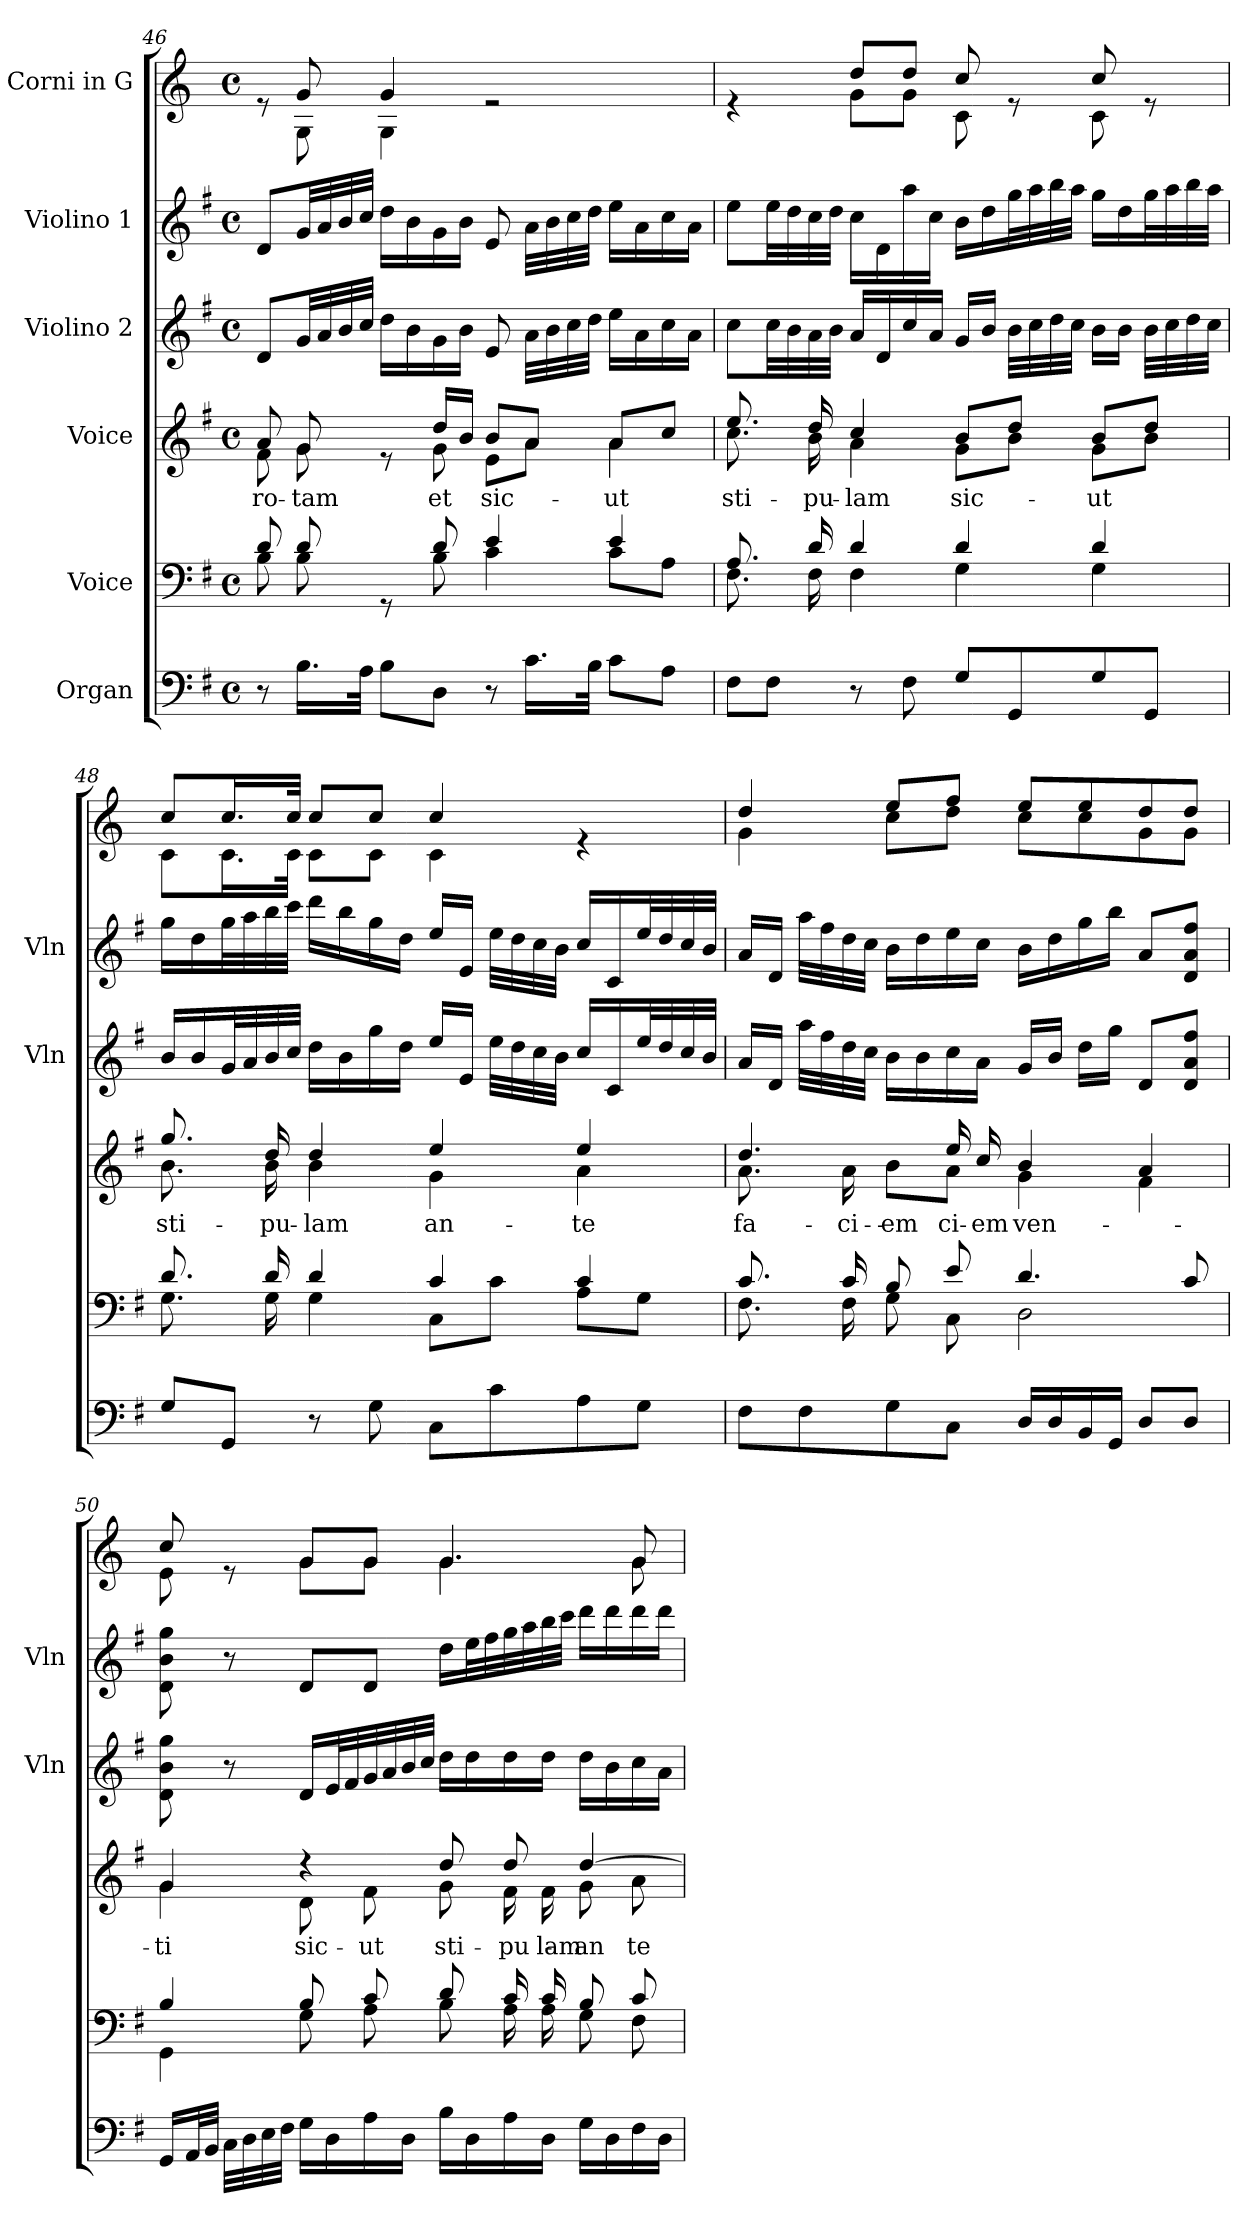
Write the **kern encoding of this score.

**kern	**kern	**kern	**text	**kern	**kern	**kern
*part6	*part5	*part4	*part4	*part3	*part2	*part1
*staff6	*staff5	*staff4	*staff4	*staff3	*staff2	*staff1
*I"Organ	*I"Voice	*I"Voice	*	*I"Violino 2	*I"Violino 1	*I"Corni in G
*	*	*	*	*I'Vln	*I'Vln	*
*clefF4	*clefF4	*clefG2	*	*clefG2	*clefG2	*clefG2
*	*	*	*	*	*	*ITrd3c5
*k[f#]	*k[f#]	*k[f#]	*	*k[f#]	*k[f#]	*k[f#]
*M4/4	*M4/4	*M4/4	*	*M4/4	*M4/4	*M4/4
*met(c)	*met(c)	*met(c)	*	*met(c)	*met(c)	*met(c)
=46	=46	=46	=46	=46	=46	=46
*	*^	*	*	*	*	*
!	!	!	!	!LO:LY:b	!	!	!
*	*	*	*^	*	*	*	*^
8r	8d/	8B\	8a/	8f#\	ro-	8d/L	8d/L	8re	8ryy
!	!	!	!	!	!LO:LY:b	!	!	!	!
16.B\LL	8d/	8B\	8g/	8g\	-tam	32g/LL	32g/LL	8d/	8D\
.	.	.	.	.	.	32a/	32a/	.	.
.	.	.	.	.	.	32b/	32b/	.	.
32A\JJk	.	.	.	.	.	32cc/JJJ	32cc/JJJ	.	.
8B\L	8rGG	8ryy	8re	8ryy	.	16dd\LL	16dd\LL	4d/	4D\
.	.	.	.	.	.	16b\	16b\	.	.
!	!	!	!	!	!LO:LY:b	!	!	!	!
8D\J	8d/	8B\	16dd/LL	8g\	et	16g\	16g\	.	.
.	.	.	16b/JJ	.	.	16b\JJ	16b\JJ	.	.
!	!	!	!	!	!LO:LY:b	!	!	!	!
8r	4e/	4c\	8b/L	8e\L	sic-	8e/	8e/	2re	2ryy
16.c\LL	.	.	8a/J	8a\J	.	32a\LLL	32a\LLL	.	.
.	.	.	.	.	.	32b\	32b\	.	.
.	.	.	.	.	.	32cc\	32cc\	.	.
32B\JJk	.	.	.	.	.	32dd\JJJ	32dd\JJJ	.	.
!	!	!	!	!	!LO:LY:b	!	!	!	!
8c\L	4e/	8c\L	8a/L	4a\	-ut	16ee\LL	16ee\LL	.	.
.	.	.	.	.	.	16a\	16a\	.	.
8A\J	.	8A\J	8cc/J	.	.	16cc\	16cc\	.	.
.	.	.	.	.	.	16a\JJ	16a\JJ	.	.
!!LO:PB:g=z	!!
=47	=47	=47	=47	=47	=47	=47	=47	=47	=47
!	!	!	!	!	!LO:LY:b	!	!	!	!
8F#\L	8.A/	8.F#\	8.ee/	8.cc\	sti-	8cc\L	8ee\L	4re	4ryy
8F#\J	.	.	.	.	.	32cc\LL	32ee\LL	.	.
.	.	.	.	.	.	32b\	32dd\	.	.
!	!	!	!	!	!LO:LY:b	!	!	!	!
.	16d/	16F#\	16dd/	16b\	-pu-	32a\	32cc\	.	.
.	.	.	.	.	.	32b\JJJ	32dd\JJJ	.	.
!	!	!	!	!	!LO:LY:b	!	!	!	!
8r	4d/	4F#\	4cc/	4a\	-lam	16a/LL	16cc\LL	8a/L	8d\L
.	.	.	.	.	.	16d/	16d\	.	.
8F#\	.	.	.	.	.	16cc/	16aa\	8a/J	8d\J
.	.	.	.	.	.	16a/JJ	16cc\JJ	.	.
!	!	!	!	!	!LO:LY:b	!	!	!	!
8G/L	4d/	4G\	8b/L	8g\L	sic-	16g/LL	16b\LL	8g/	8G\
.	.	.	.	.	.	16b/JJ	16dd\	.	.
8GG/	.	.	8dd/J	8b\J	.	32b\LLL	32gg\L	8re	8ryy
.	.	.	.	.	.	32cc\	32aa\	.	.
.	.	.	.	.	.	32dd\	32bb\	.	.
.	.	.	.	.	.	32cc\JJJ	32aa\JJJ	.	.
!	!	!	!	!	!LO:LY:b	!	!	!	!
8G/	4d/	4G\	8b/L	8g\L	-ut	16b\LL	16gg\LL	8g/	8G\
.	.	.	.	.	.	16b\JJ	16dd\	.	.
8GG/J	.	.	8dd/J	8b\J	.	32b\LLL	32gg\L	8re	8ryy
.	.	.	.	.	.	32cc\	32aa\	.	.
.	.	.	.	.	.	32dd\	32bb\	.	.
.	.	.	.	.	.	32cc\JJJ	32aa\JJJ	.	.
=48	=48	=48	=48	=48	=48	=48	=48	=48	=48
!	!	!	!	!	!LO:LY:b	!	!	!	!
8G/L	8.d/	8.G\	8.gg/	8.b\	sti-	16b/LL	16gg\LL	8g/L	8G\L
.	.	.	.	.	.	16b/	16dd\	.	.
8GG/J	.	.	.	.	.	32g/L	32gg\L	16.g/L	16.G\L
.	.	.	.	.	.	32a/	32aa\	.	.
!	!	!	!	!	!LO:LY:b	!	!	!	!
.	16d/	16G\	16dd/	16b\	-pu-	32b/	32bb\	.	.
.	.	.	.	.	.	32cc/JJJ	32ccc\JJJ	32g/JJk	32G\JJk
!	!	!	!	!	!LO:LY:b	!	!	!	!
8r	4d/	4G\	4dd/	4b\	-lam	16dd\LL	16ddd\LL	8g/L	8G\L
.	.	.	.	.	.	16b\	16bb\	.	.
8G\	.	.	.	.	.	16gg\	16gg\	8g/J	8G\J
.	.	.	.	.	.	16dd\JJ	16dd\JJ	.	.
!	!	!	!	!	!LO:LY:b	!	!	!	!
8C\L	4c/	8C\L	4ee/	4g\	an-	16ee/LL	16ee/LL	4g/	4G\
.	.	.	.	.	.	16e/JJ	16e/JJ	.	.
8c\	.	8c\J	.	.	.	32ee\LLL	32ee\LLL	.	.
.	.	.	.	.	.	32dd\	32dd\	.	.
.	.	.	.	.	.	32cc\	32cc\	.	.
.	.	.	.	.	.	32b\JJJ	32b\JJJ	.	.
!	!	!	!	!	!LO:LY:b	!	!	!	!
8A\	4c/	8A\L	4ee/	4a\	-te	16cc/LL	16cc/LL	4re	4ryy
.	.	.	.	.	.	16c/	16c/	.	.
8G\J	.	8G\J	.	.	.	32ee/L	32ee/L	.	.
.	.	.	.	.	.	32dd/	32dd/	.	.
.	.	.	.	.	.	32cc/	32cc/	.	.
.	.	.	.	.	.	32b/JJJ	32b/JJJ	.	.
!!LO:LB:g=z	!!
=49	=49	=49	=49	=49	=49	=49	=49	=49	=49
!	!	!	!	!	!LO:LY:b	!	!	!	!
!	!	!	!	!	!LO:LY:b	!	!	!	!
8F#\L	8.c/	8.F#\	4.dd/	8.a\	fa-	16a/LL	16a/LL	4a/	4d\
.	.	.	.	.	.	16d/JJ	16d/JJ	.	.
8F#\	.	.	.	.	.	32aa\LLL	32aa\LLL	.	.
.	.	.	.	.	.	32ff#\	32ff#\	.	.
!	!	!	!	!	!LO:LY:b	!	!	!	!
.	16c/	16F#\	.	16a\	-ci-	32dd\	32dd\	.	.
.	.	.	.	.	.	32cc\JJJ	32cc\JJJ	.	.
!	!	!	!	!	!LO:LY:b	!	!	!	!
8G\	8B/	8G\	.	8b\L	-em	16b\LL	16b\LL	8b/L	8g\L
.	.	.	.	.	.	16b\	16dd\	.	.
!	!	!	!	!	!LO:LY:b	!	!	!	!
8C\J	8e/	8C\	16ee/	8a\J	-ci-	16cc\	16ee\	8cc/J	8a\J
!	!	!	!	!	!LO:LY:b	!	!	!	!
.	.	.	16cc/	.	-em	16a\JJ	16cc\JJ	.	.
!	!	!	!	!	!LO:LY:b	!	!	!	!
16D/LL	4.d/	2D\	4b/	4g\	ven-	16g/LL	16b\LL	8b/L	8g\L
16D/	.	.	.	.	.	16b/JJ	16dd\	.	.
16BB/	.	.	.	.	.	16dd\LL	16gg\	8b/	8g\
16GG/JJ	.	.	.	.	.	16gg\JJ	16bb\JJ	.	.
8D/L	.	.	4a/	4f#\	.	8d/L	8a/L	8a/	8d\
8D/J	8c/	.	.	.	.	8d/ 8a/ 8ff#/J	8d/ 8a/ 8ff#/J	8a/J	8d\J
=50	=50	=50	=50	=50	=50	=50	=50	=50	=50
!	!	!	!	!	!LO:LY:b	!	!	!	!
16GG/LL	4B/	4GG\	4g/	4g\	-ti	8d\ 8b\ 8gg\	8d\ 8b\ 8gg\	8g/	8B\
32AA/L	.	.	.	.	.	.	.	.	.
32BB/JJJ	.	.	.	.	.	.	.	.	.
32C\LLL	.	.	.	.	.	8r	8r	8re	8ryy
32D\	.	.	.	.	.	.	.	.	.
32E\	.	.	.	.	.	.	.	.	.
32F#\JJJ	.	.	.	.	.	.	.	.	.
!	!	!	!	!	!LO:LY:b	!	!	!	!
16G\LL	8B/	8G\	4r	8d\	sic-	16d/LL	8d/L	8d/L	8d\L
16D\	.	.	.	.	.	32e/L	.	.	.
.	.	.	.	.	.	32f#/	.	.	.
!	!	!	!	!	!LO:LY:b	!	!	!	!
16A\	8c/	8A\	.	8f#\	-ut	32g/	8d/J	8d/J	8d\J
.	.	.	.	.	.	32a/	.	.	.
16D\JJ	.	.	.	.	.	32b/	.	.	.
.	.	.	.	.	.	32cc/JJJ	.	.	.
!	!	!	!	!	!LO:LY:b	!	!	!	!
!	!	!	!	!	!LO:LY:b	!	!	!	!
16B\LL	8d/	8B\	8dd/	8g\	sti-	16dd\LL	16dd\LL	4.d/	4.d\
16D\	.	.	.	.	.	16dd\	32ee\L	.	.
.	.	.	.	.	.	.	32ff#\	.	.
!	!	!	!	!	!LO:LY:b	!	!	!	!
!	!	!	!	!	!LO:LY:b	!	!	!	!
16A\	16c/	16A\	8dd/	16f#\	-pu-	16dd\	32gg\	.	.
.	.	.	.	.	.	.	32aa\	.	.
!	!	!	!	!	!LO:LY:b	!	!	!	!
16D\JJ	16c/	16A\	.	16f#\	-lam	16dd\JJ	32bb\	.	.
.	.	.	.	.	.	.	32ccc\JJJ	.	.
!	!	!	!	!	!LO:LY:b	!	!	!	!
!	!	!	!	!	!LO:LY:b	!	!	!	!
16G\LL	8B/	8G\	[4dd/	8g\	an-	16dd\LL	16ddd\LL	.	.
16D\	.	.	.	.	.	16b\	16ddd\	.	.
!	!	!	!	!	!LO:LY:b	!	!	!	!
16F#\	8c/	8F#\	.	8a\	-te	16cc\	16ddd\	8d/	8d\
16D\JJ	.	.	.	.	.	16a\JJ	16ddd\JJ	.	.
*	*v	*v	*	*	*	*	*	*v	*v
*	*	*v	*v	*	*	*	*
=	=	=	=	=	=	=
*-	*-	*-	*-	*-	*-	*-
